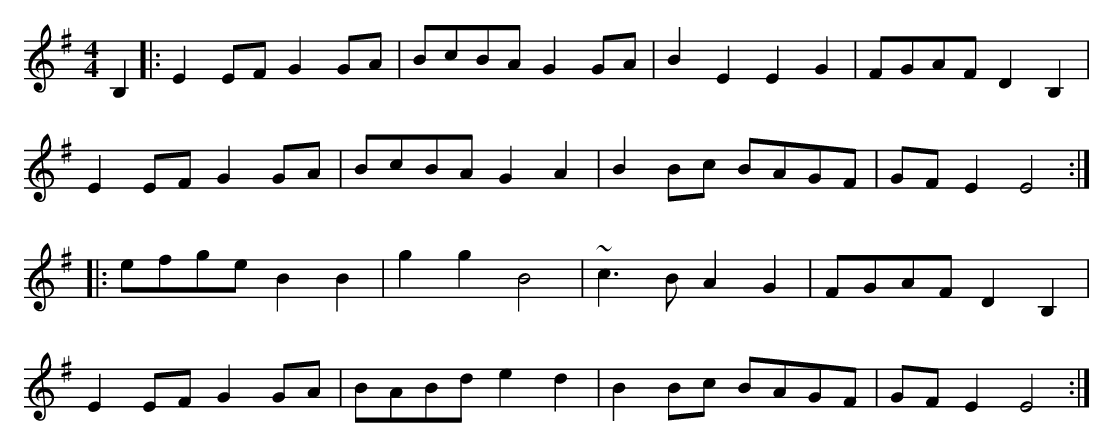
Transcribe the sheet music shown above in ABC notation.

X:1
M:4/4
K:Emin
B,2|:E2 EF G2 GA|BcBA G2 GA|B2E2 E2G2|FGAF D2B,2|
E2 EF G2 GA|BcBA G2 A2|B2Bc BAGF|GFE2 E4:|
|:efge B2B2|g2g2 B4|~c3 B A2 G2|FGAF D2 B,2|
E2 EF G2 GA|BABd e2d2|B2Bc BAGF|GFE2 E4:|
